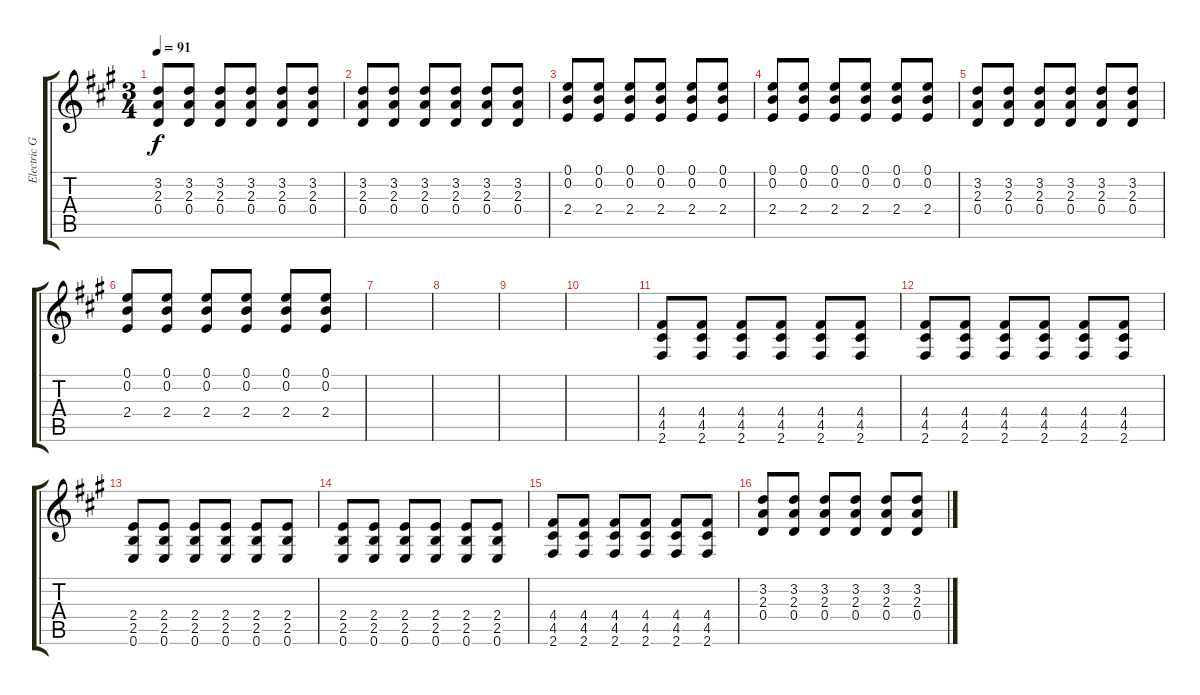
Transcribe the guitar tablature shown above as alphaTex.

\track ("Electric Guitar" "Electric G") {instrument distortionguitar}
\staff {score tabs}
\tuning (E4 B3 G3 D3 A2 E2) {hide}
\ts (3 4)
\tempo 91
\clef g2
\ks a
(3.2 2.3 0.4).8{dy f} (3.2 2.3 0.4).8 (3.2 2.3 0.4).8 (3.2 2.3 0.4).8 (3.2 2.3 0.4).8 (3.2 2.3 0.4).8 |
(3.2 2.3 0.4).8 (3.2 2.3 0.4).8 (3.2 2.3 0.4).8 (3.2 2.3 0.4).8 (3.2 2.3 0.4).8 (3.2 2.3 0.4).8 |
(0.1 0.2 2.4).8 (0.1 0.2 2.4).8 (0.1 0.2 2.4).8 (0.1 0.2 2.4).8 (0.1 0.2 2.4).8 (0.1 0.2 2.4).8 |
(0.1 0.2 2.4).8 (0.1 0.2 2.4).8 (0.1 0.2 2.4).8 (0.1 0.2 2.4).8 (0.1 0.2 2.4).8 (0.1 0.2 2.4).8 |
(3.2 2.3 0.4).8 (3.2 2.3 0.4).8 (3.2 2.3 0.4).8 (3.2 2.3 0.4).8 (3.2 2.3 0.4).8 (3.2 2.3 0.4).8 |
(0.1 0.2 2.4).8 (0.1 0.2 2.4).8 (0.1 0.2 2.4).8 (0.1 0.2 2.4).8 (0.1 0.2 2.4).8 (0.1 0.2 2.4).8 |
|
|
|
|
(4.4 4.5 2.6).8{volume 7} (4.4 4.5 2.6).8 (4.4 4.5 2.6).8 (4.4 4.5 2.6).8 (4.4 4.5 2.6).8 (4.4 4.5 2.6).8 |
(4.4 4.5 2.6).8{volume 8} (4.4 4.5 2.6).8 (4.4 4.5 2.6).8 (4.4 4.5 2.6).8 (4.4 4.5 2.6).8 (4.4 4.5 2.6).8 |
(2.4 2.5 0.6).8{volume 9} (2.4 2.5 0.6).8 (2.4 2.5 0.6).8 (2.4 2.5 0.6).8 (2.4 2.5 0.6).8 (2.4 2.5 0.6).8 |
(2.4 2.5 0.6).8{volume 10} (2.4 2.5 0.6).8 (2.4 2.5 0.6).8 (2.4 2.5 0.6).8 (2.4 2.5 0.6).8 (2.4 2.5 0.6).8 |
(4.4 4.5 2.6).8{volume 11} (4.4 4.5 2.6).8 (4.4 4.5 2.6).8 (4.4 4.5 2.6).8 (4.4 4.5 2.6).8 (4.4 4.5 2.6).8 |
(3.2 2.3 0.4).8 (3.2 2.3 0.4).8 (3.2 2.3 0.4).8 (3.2 2.3 0.4).8 (3.2 2.3 0.4).8 (3.2 2.3 0.4).8
